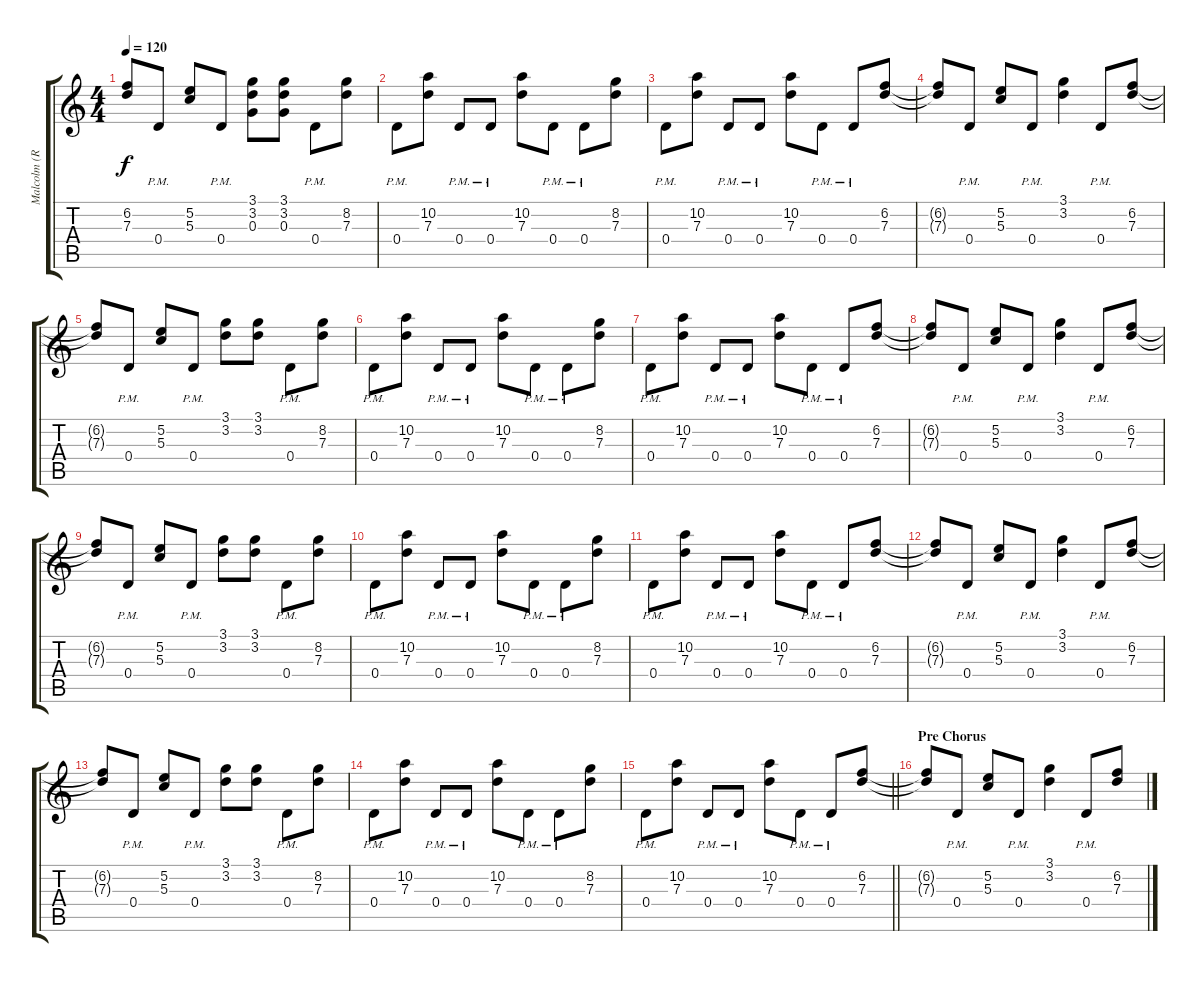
\track ("Malcolm (Rythym)" "Malcolm (R") {instrument overdrivenguitar}
\staff {score tabs}
\tuning (E4 B3 G3 D3 A2 E2) {hide}
\ts (4 4)
\tempo 120
\clef g2
\ks c
(6.2{t} 7.3{t}).8{dy f} 0.4{pm}.8 (5.2 5.3).8 0.4{pm}.8 (3.1 3.2 0.3).8 (3.1 3.2 0.3).8 0.4{pm}.8 (8.2 7.3).8 |
0.4{pm}.8 (10.2 7.3).8 0.4{pm}.8 0.4{pm}.8 (10.2 7.3).8 0.4{pm}.8 0.4{pm}.8 (8.2 7.3).8 |
0.4{pm}.8 (10.2 7.3).8 0.4{pm}.8 0.4{pm}.8 (10.2 7.3).8 0.4{pm}.8 0.4{pm}.8 (6.2 7.3).8 |
(6.2{t} 7.3{t}).8 0.4{pm}.8 (5.2 5.3).8 0.4{pm}.8 (3.1 3.2).4 0.4{pm}.8 (6.2 7.3).8 |
(6.2{t} 7.3{t}).8 0.4{pm}.8 (5.2 5.3).8 0.4{pm}.8 (3.1 3.2).8 (3.1 3.2).8 0.4{pm}.8 (8.2 7.3).8 |
0.4{pm}.8 (10.2 7.3).8 0.4{pm}.8 0.4{pm}.8 (10.2 7.3).8 0.4{pm}.8 0.4{pm}.8 (8.2 7.3).8 |
0.4{pm}.8 (10.2 7.3).8 0.4{pm}.8 0.4{pm}.8 (10.2 7.3).8 0.4{pm}.8 0.4{pm}.8 (6.2 7.3).8 |
(6.2{t} 7.3{t}).8 0.4{pm}.8 (5.2 5.3).8 0.4{pm}.8 (3.1 3.2).4 0.4{pm}.8 (6.2 7.3).8 |
(6.2{t} 7.3{t}).8 0.4{pm}.8 (5.2 5.3).8 0.4{pm}.8 (3.1 3.2).8 (3.1 3.2).8 0.4{pm}.8 (8.2 7.3).8 |
0.4{pm}.8 (10.2 7.3).8 0.4{pm}.8 0.4{pm}.8 (10.2 7.3).8 0.4{pm}.8 0.4{pm}.8 (8.2 7.3).8 |
0.4{pm}.8 (10.2 7.3).8 0.4{pm}.8 0.4{pm}.8 (10.2 7.3).8 0.4{pm}.8 0.4{pm}.8 (6.2 7.3).8 |
(6.2{t} 7.3{t}).8 0.4{pm}.8 (5.2 5.3).8 0.4{pm}.8 (3.1 3.2).4 0.4{pm}.8 (6.2 7.3).8 |
(6.2{t} 7.3{t}).8 0.4{pm}.8 (5.2 5.3).8 0.4{pm}.8 (3.1 3.2).8 (3.1 3.2).8 0.4{pm}.8 (8.2 7.3).8 |
0.4{pm}.8 (10.2 7.3).8 0.4{pm}.8 0.4{pm}.8 (10.2 7.3).8 0.4{pm}.8 0.4{pm}.8 (8.2 7.3).8 |
\barLineRight lightlight
0.4{pm}.8 (10.2 7.3).8 0.4{pm}.8 0.4{pm}.8 (10.2 7.3).8 0.4{pm}.8 0.4{pm}.8 (6.2 7.3).8 |
\section ("" "Pre Chorus")
(6.2{t} 7.3{t}).8 0.4{pm}.8 (5.2 5.3).8 0.4{pm}.8 (3.1 3.2).4 0.4{pm}.8 (6.2 7.3).8
